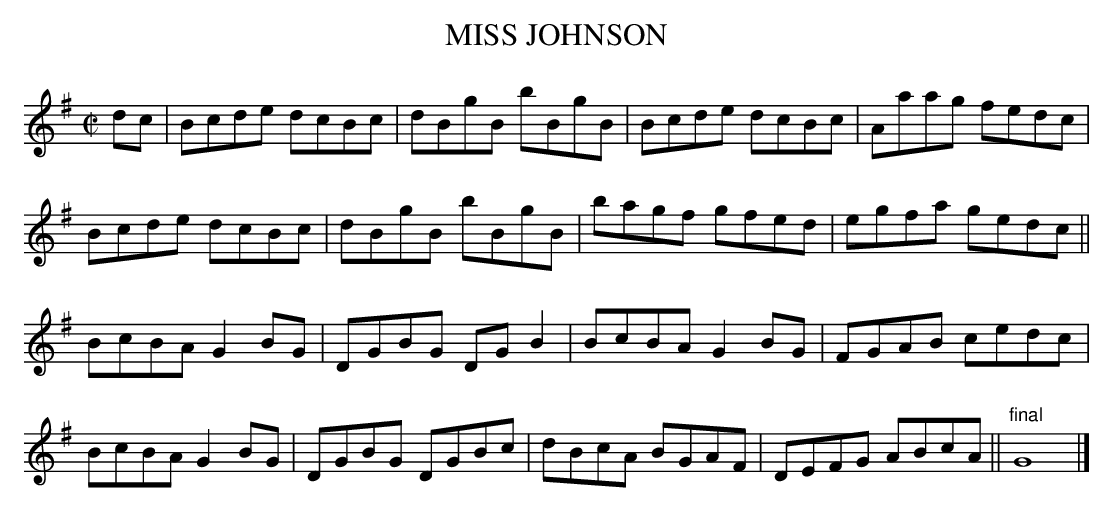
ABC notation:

X:1
T:MISS JOHNSON
I've heard it played both ways, so take your choice.
L:1/8
M:C|
K:G
dc|Bcde dcBc|dBgB bBgB|Bcde dcBc|Aaag fedc|
Bcde dcBc|dBgB bBgB|bagf gfed|egfa gedc||
BcBA G2BG|DGBG DG B2|BcBA G2BG|FGAB cedc|
BcBA G2BG|DGBG DGBc|dBcA BGAF|DEFG ABcA||\
"final"G8|]
